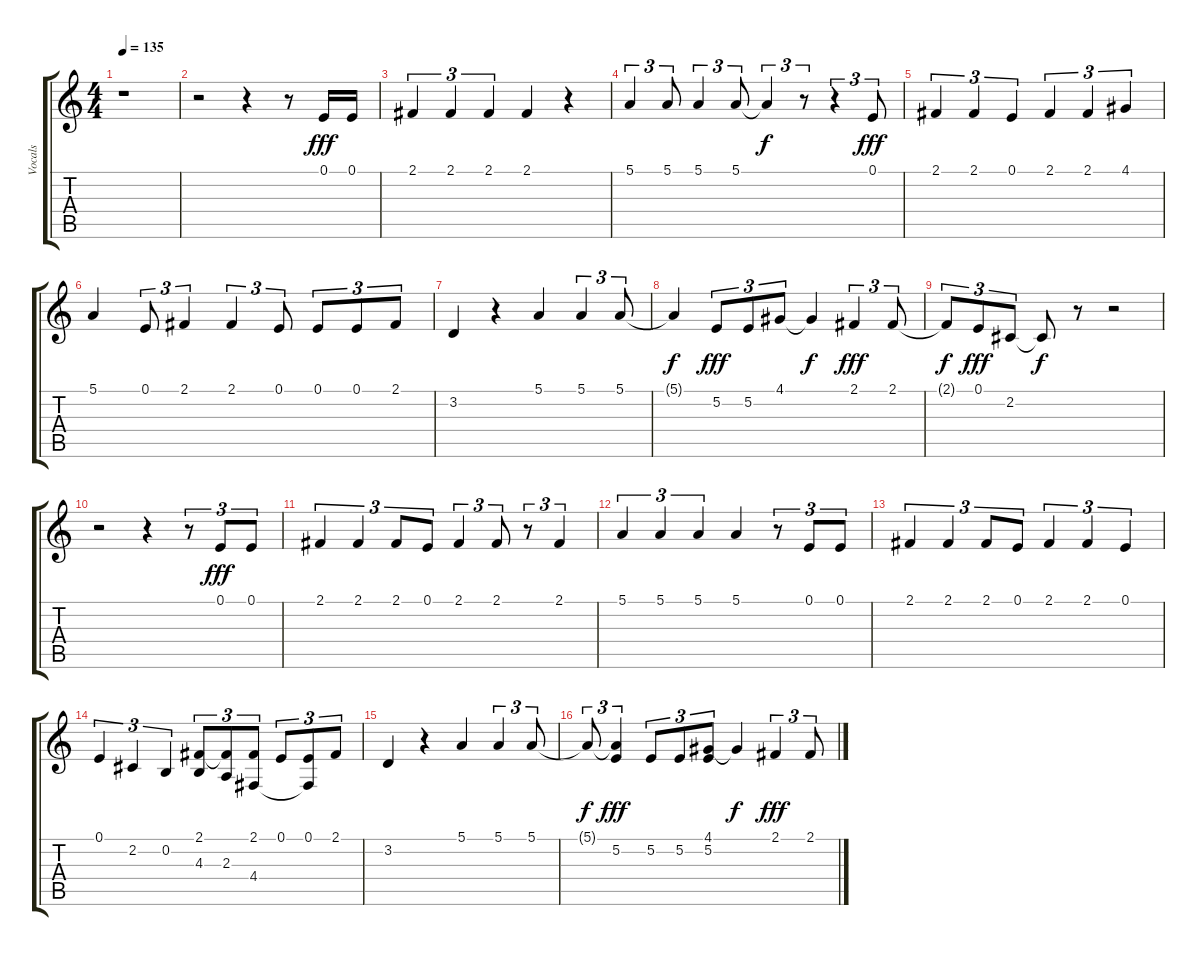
\track ("Vocals" "Vocals") {instrument lead6voice}
\staff {score tabs}
\tuning (E4 B3 G3 D3 A2 E2) {hide}
\ts (4 4)
\tempo 135
\clef g2
\ks c
r.1{dy fff} |
r.2 r.4 r.8 0.1.16 0.1.16 |
2.1.4{tu (3 2)} 2.1.4{tu (3 2)} 2.1.4{tu (3 2)} 2.1.4 r.4 |
5.1.4{tu (3 2)} 5.1.8{tu (3 2)} 5.1.4{tu (3 2)} 5.1.8{tu (3 2)} 5.1{t}.4{tu (3 2) dy f} r.8{tu (3 2)} r.4{tu (3 2)} 0.1.8{tu (3 2) dy fff} |
2.1.4{tu (3 2)} 2.1.4{tu (3 2)} 0.1.4{tu (3 2)} 2.1.4{tu (3 2)} 2.1.4{tu (3 2)} 4.1.4{tu (3 2)} |
5.1.4 0.1.8{tu (3 2)} 2.1.4{tu (3 2)} 2.1.4{tu (3 2)} 0.1.8{tu (3 2)} 0.1.8{tu (3 2)} 0.1.8{tu (3 2)} 2.1.8{tu (3 2)} |
3.2.4 r.4 5.1.4 5.1.4{tu (3 2)} 5.1.8{tu (3 2)} |
5.1{t}.4{dy f} 5.2.8{tu (3 2) dy fff} 5.2.8{tu (3 2)} 4.1.8{tu (3 2)} 4.1{t}.4{dy f} 2.1.4{tu (3 2) dy fff} 2.1.8{tu (3 2)} |
2.1{t}.8{tu (3 2) dy f} 0.1.8{tu (3 2) dy fff} 2.2.8{tu (3 2)} 2.2{t}.8{dy f} r.8 r.2 |
r.2 r.4 r.8{tu (3 2)} 0.1.8{tu (3 2) dy fff} 0.1.8{tu (3 2)} |
2.1.4{tu (3 2)} 2.1.4{tu (3 2)} 2.1.8{tu (3 2)} 0.1.8{tu (3 2)} 2.1.4{tu (3 2)} 2.1.8{tu (3 2)} r.8{tu (3 2)} 2.1.4{tu (3 2)} |
5.1.4{tu (3 2)} 5.1.4{tu (3 2)} 5.1.4{tu (3 2)} 5.1.4 r.8{tu (3 2)} 0.1.8{tu (3 2)} 0.1.8{tu (3 2)} |
2.1.4{tu (3 2)} 2.1.4{tu (3 2)} 2.1.8{tu (3 2)} 0.1.8{tu (3 2)} 2.1.4{tu (3 2)} 2.1.4{tu (3 2)} 0.1.4{tu (3 2)} |
0.1.4{tu (3 2)} 2.2.4{tu (3 2)} 0.2.4{tu (3 2)} (2.1 4.3).8{tu (3 2)} (2.1{t} 2.3).8{tu (3 2)} (2.1 4.4).8{tu (3 2)} 0.1.8{tu (3 2)} (0.1 4.4{t}).8{tu (3 2)} 2.1.8{tu (3 2)} |
3.2.4 r.4 5.1.4 5.1.4{tu (3 2)} 5.1.8{tu (3 2)} |
5.1{t}.8{tu (3 2) dy f} (5.1{t} 5.2).4{tu (3 2) dy fff} 5.2.8{tu (3 2)} 5.2.8{tu (3 2)} (4.1 5.2).8{tu (3 2)} 4.1{t}.4{dy f} 2.1.4{tu (3 2) dy fff} 2.1.8{tu (3 2)}
